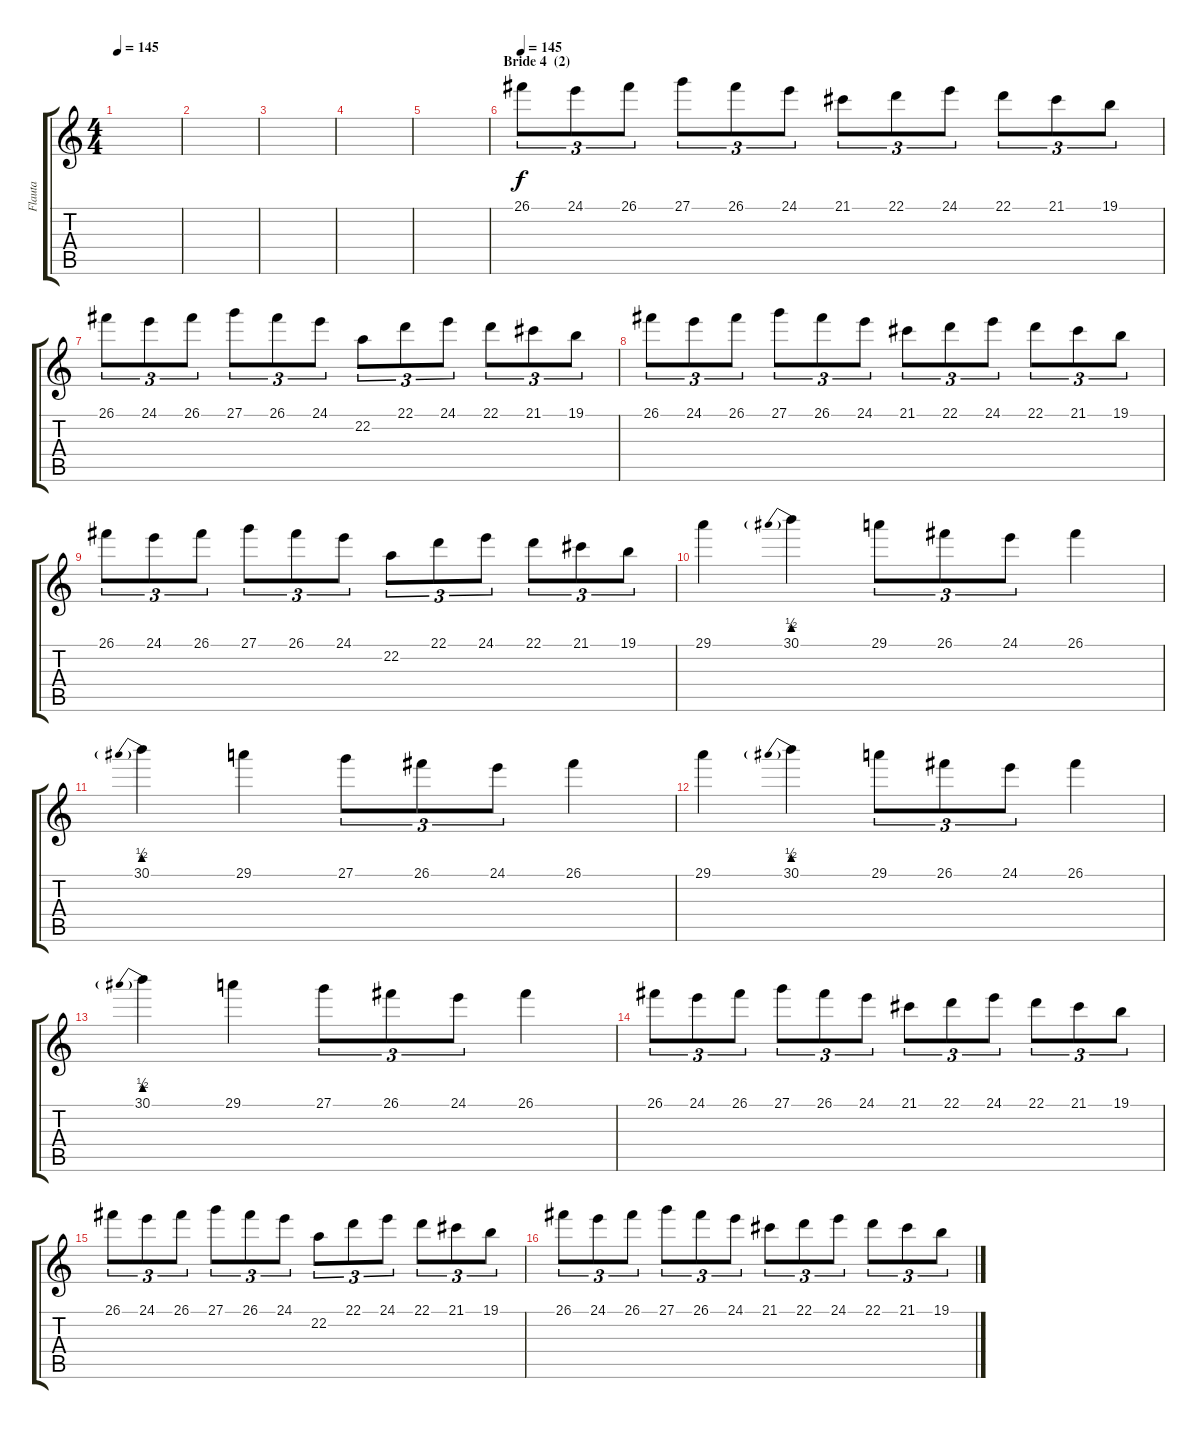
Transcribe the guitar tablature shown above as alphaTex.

\track ("Flauta" "Flauta") {instrument flute}
\staff {score tabs}
\tuning (E4 B3 G3 D3 A2 E2) {hide}
\ts (4 4)
\tempo 145
\clef g2
\ks c
|
|
|
|
|
\section ("" "Bride 4  (2)")
\tempo 145
26.1.8{tu (3 2)} 24.1.8{tu (3 2)} 26.1.8{tu (3 2)} 27.1.8{tu (3 2)} 26.1.8{tu (3 2)} 24.1.8{tu (3 2)} 21.1.8{tu (3 2)} 22.1.8{tu (3 2)} 24.1.8{tu (3 2)} 22.1.8{tu (3 2)} 21.1.8{tu (3 2)} 19.1.8{tu (3 2)} |
26.1.8{tu (3 2)} 24.1.8{tu (3 2)} 26.1.8{tu (3 2)} 27.1.8{tu (3 2)} 26.1.8{tu (3 2)} 24.1.8{tu (3 2)} 22.2.8{tu (3 2)} 22.1.8{tu (3 2)} 24.1.8{tu (3 2)} 22.1.8{tu (3 2)} 21.1.8{tu (3 2)} 19.1.8{tu (3 2)} |
26.1.8{tu (3 2)} 24.1.8{tu (3 2)} 26.1.8{tu (3 2)} 27.1.8{tu (3 2)} 26.1.8{tu (3 2)} 24.1.8{tu (3 2)} 21.1.8{tu (3 2)} 22.1.8{tu (3 2)} 24.1.8{tu (3 2)} 22.1.8{tu (3 2)} 21.1.8{tu (3 2)} 19.1.8{tu (3 2)} |
26.1.8{tu (3 2)} 24.1.8{tu (3 2)} 26.1.8{tu (3 2)} 27.1.8{tu (3 2)} 26.1.8{tu (3 2)} 24.1.8{tu (3 2)} 22.2.8{tu (3 2)} 22.1.8{tu (3 2)} 24.1.8{tu (3 2)} 22.1.8{tu (3 2)} 21.1.8{tu (3 2)} 19.1.8{tu (3 2)} |
29.1.4 30.1{be (prebend 0 2 60 2)}.4 29.1.8{tu (3 2)} 26.1.8{tu (3 2)} 24.1.8{tu (3 2)} 26.1.4 |
30.1{be (prebend 0 2 60 2)}.4 29.1.4 27.1.8{tu (3 2)} 26.1.8{tu (3 2)} 24.1.8{tu (3 2)} 26.1.4 |
29.1.4 30.1{be (prebend 0 2 60 2)}.4 29.1.8{tu (3 2)} 26.1.8{tu (3 2)} 24.1.8{tu (3 2)} 26.1.4 |
30.1{be (prebend 0 2 60 2)}.4 29.1.4 27.1.8{tu (3 2)} 26.1.8{tu (3 2)} 24.1.8{tu (3 2)} 26.1.4 |
26.1.8{tu (3 2)} 24.1.8{tu (3 2)} 26.1.8{tu (3 2)} 27.1.8{tu (3 2)} 26.1.8{tu (3 2)} 24.1.8{tu (3 2)} 21.1.8{tu (3 2)} 22.1.8{tu (3 2)} 24.1.8{tu (3 2)} 22.1.8{tu (3 2)} 21.1.8{tu (3 2)} 19.1.8{tu (3 2)} |
26.1.8{tu (3 2)} 24.1.8{tu (3 2)} 26.1.8{tu (3 2)} 27.1.8{tu (3 2)} 26.1.8{tu (3 2)} 24.1.8{tu (3 2)} 22.2.8{tu (3 2)} 22.1.8{tu (3 2)} 24.1.8{tu (3 2)} 22.1.8{tu (3 2)} 21.1.8{tu (3 2)} 19.1.8{tu (3 2)} |
26.1.8{tu (3 2)} 24.1.8{tu (3 2)} 26.1.8{tu (3 2)} 27.1.8{tu (3 2)} 26.1.8{tu (3 2)} 24.1.8{tu (3 2)} 21.1.8{tu (3 2)} 22.1.8{tu (3 2)} 24.1.8{tu (3 2)} 22.1.8{tu (3 2)} 21.1.8{tu (3 2)} 19.1.8{tu (3 2)}
